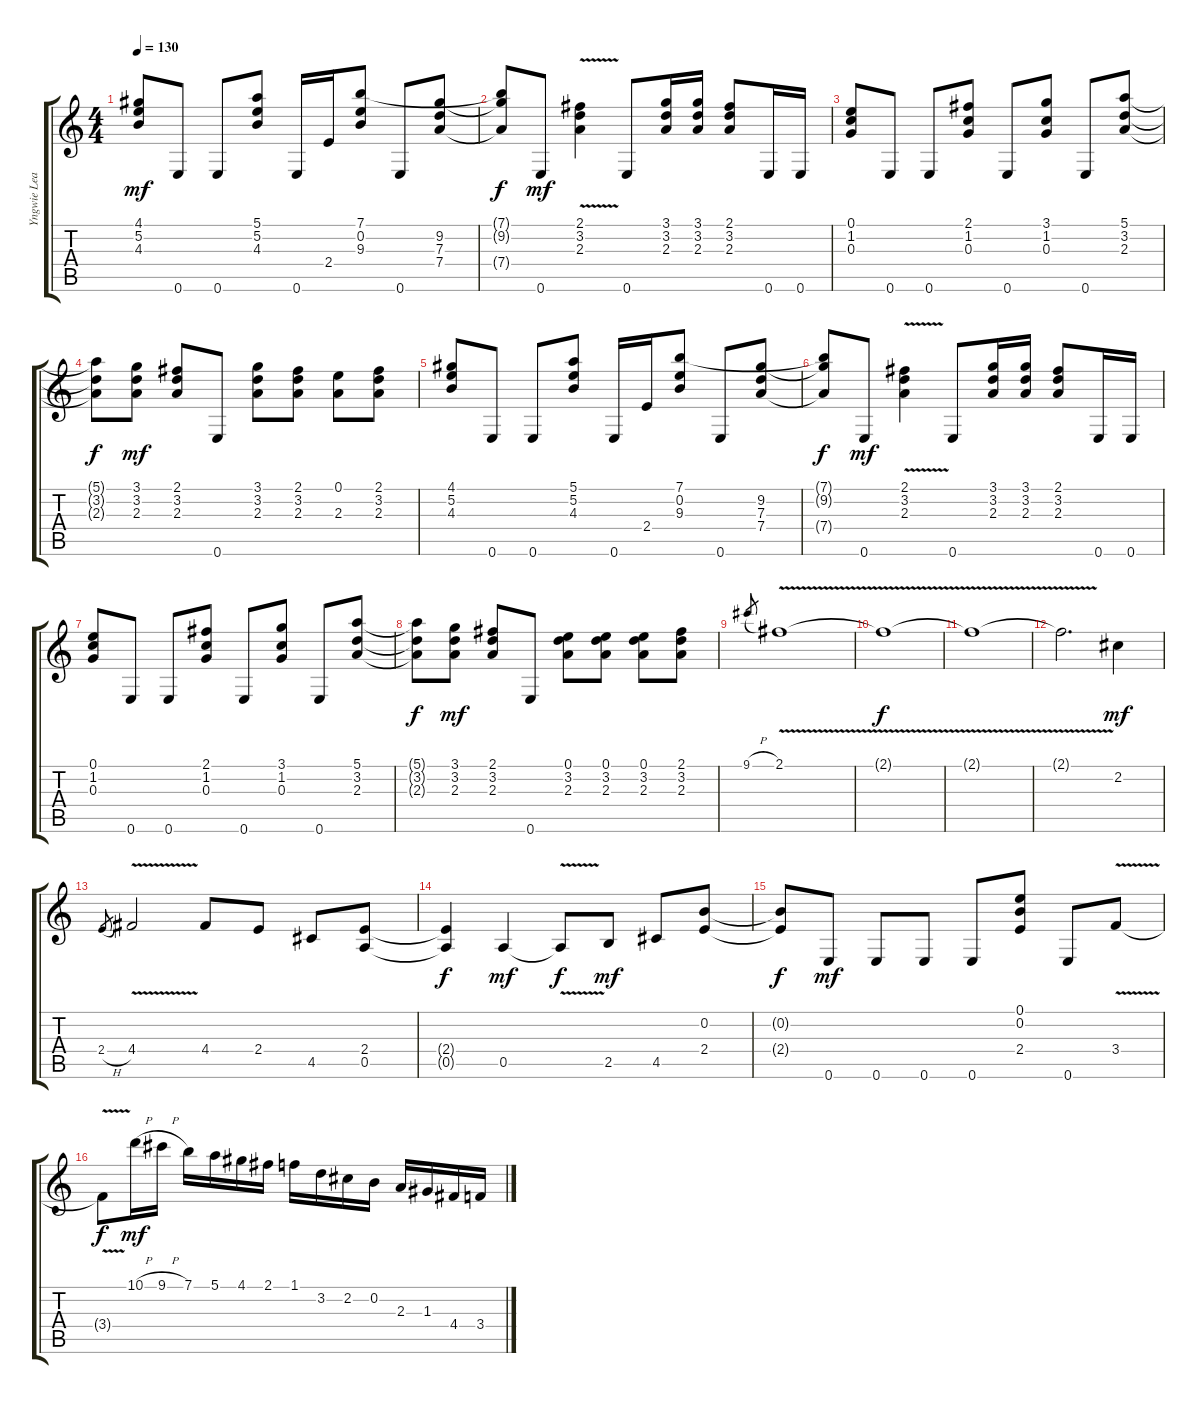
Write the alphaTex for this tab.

\track ("Yngwie Lead" "Yngwie Lea") {instrument overdrivenguitar}
\staff {score tabs}
\tuning (E4 B3 G3 D3 A2 E2) {hide}
\ts (4 4)
\tempo 130
\clef g2
\ks c
(4.1 5.2 4.3).8{dy mf} 0.6.8 0.6.8 (5.1 5.2 4.3).8 0.6.16 2.4.16 (7.1 0.2 9.3).8 0.6.8 (9.2 7.3 7.4).8 |
(7.1{t} 9.2{t} 7.4{t}).8{dy f} 0.6.8{dy mf} (2.1{v} 3.2{v} 2.3{v}).4 0.6.8 (3.1 3.2 2.3).16 (3.1 3.2 2.3).16 (2.1 3.2 2.3).8 0.6.16 0.6.16 |
(0.1 1.2 0.3).8 0.6.8 0.6.8 (2.1 1.2 0.3).8 0.6.8 (3.1 1.2 0.3).8 0.6.8 (5.1 3.2 2.3).8 |
(5.1{t} 3.2{t} 2.3{t}).8{dy f} (3.1 3.2 2.3).8{dy mf} (2.1 3.2 2.3).8 0.6.8 (3.1 3.2 2.3).8 (2.1 3.2 2.3).8 (0.1 2.3).8 (2.1 3.2 2.3).8 |
(4.1 5.2 4.3).8 0.6.8 0.6.8 (5.1 5.2 4.3).8 0.6.16 2.4.16 (7.1 0.2 9.3).8 0.6.8 (9.2 7.3 7.4).8 |
(7.1{t} 9.2{t} 7.4{t}).8{dy f} 0.6.8{dy mf} (2.1{v} 3.2{v} 2.3{v}).4 0.6.8 (3.1 3.2 2.3).16 (3.1 3.2 2.3).16 (2.1 3.2 2.3).8 0.6.16 0.6.16 |
(0.1 1.2 0.3).8 0.6.8 0.6.8 (2.1 1.2 0.3).8 0.6.8 (3.1 1.2 0.3).8 0.6.8 (5.1 3.2 2.3).8 |
(5.1{t} 3.2{t} 2.3{t}).8{dy f} (3.1 3.2 2.3).8{dy mf} (2.1 3.2 2.3).8 0.6.8 (0.1 3.2 2.3).8 (0.1 3.2 2.3).8 (0.1 3.2 2.3).8 (2.1 3.2 2.3).8 |
9.1{h}.8{gr} 2.1{v}.1 |
2.1{v t}.1{dy f} |
2.1{v t}.1 |
2.1{v t}.2{d} 2.2.4{dy mf} |
2.4{h}.8{gr} 4.4{v}.2 4.4.8 2.4.8 4.5.8 (2.4 0.5).8 |
(2.4{t} 0.5{t}).4{dy f} 0.5.4{dy mf} 0.5{v t}.8{dy f} 2.5.8{dy mf} 4.5.8 (0.2 2.4).8 |
(0.2{t} 2.4{t}).8{dy f} 0.6.8{dy mf} 0.6.8 0.6.8 0.6.8 (0.1 0.2 2.4).8 0.6.8 3.4{v}.8 |
3.4{t}.8{dy f} 10.1{h}.16{dy mf} 9.1{h}.16 7.1.16 5.1.16 4.1.16 2.1.16 1.1.16 3.2.16 2.2.16 0.2.16 2.3.16 1.3.16 4.4.16 3.4.16
